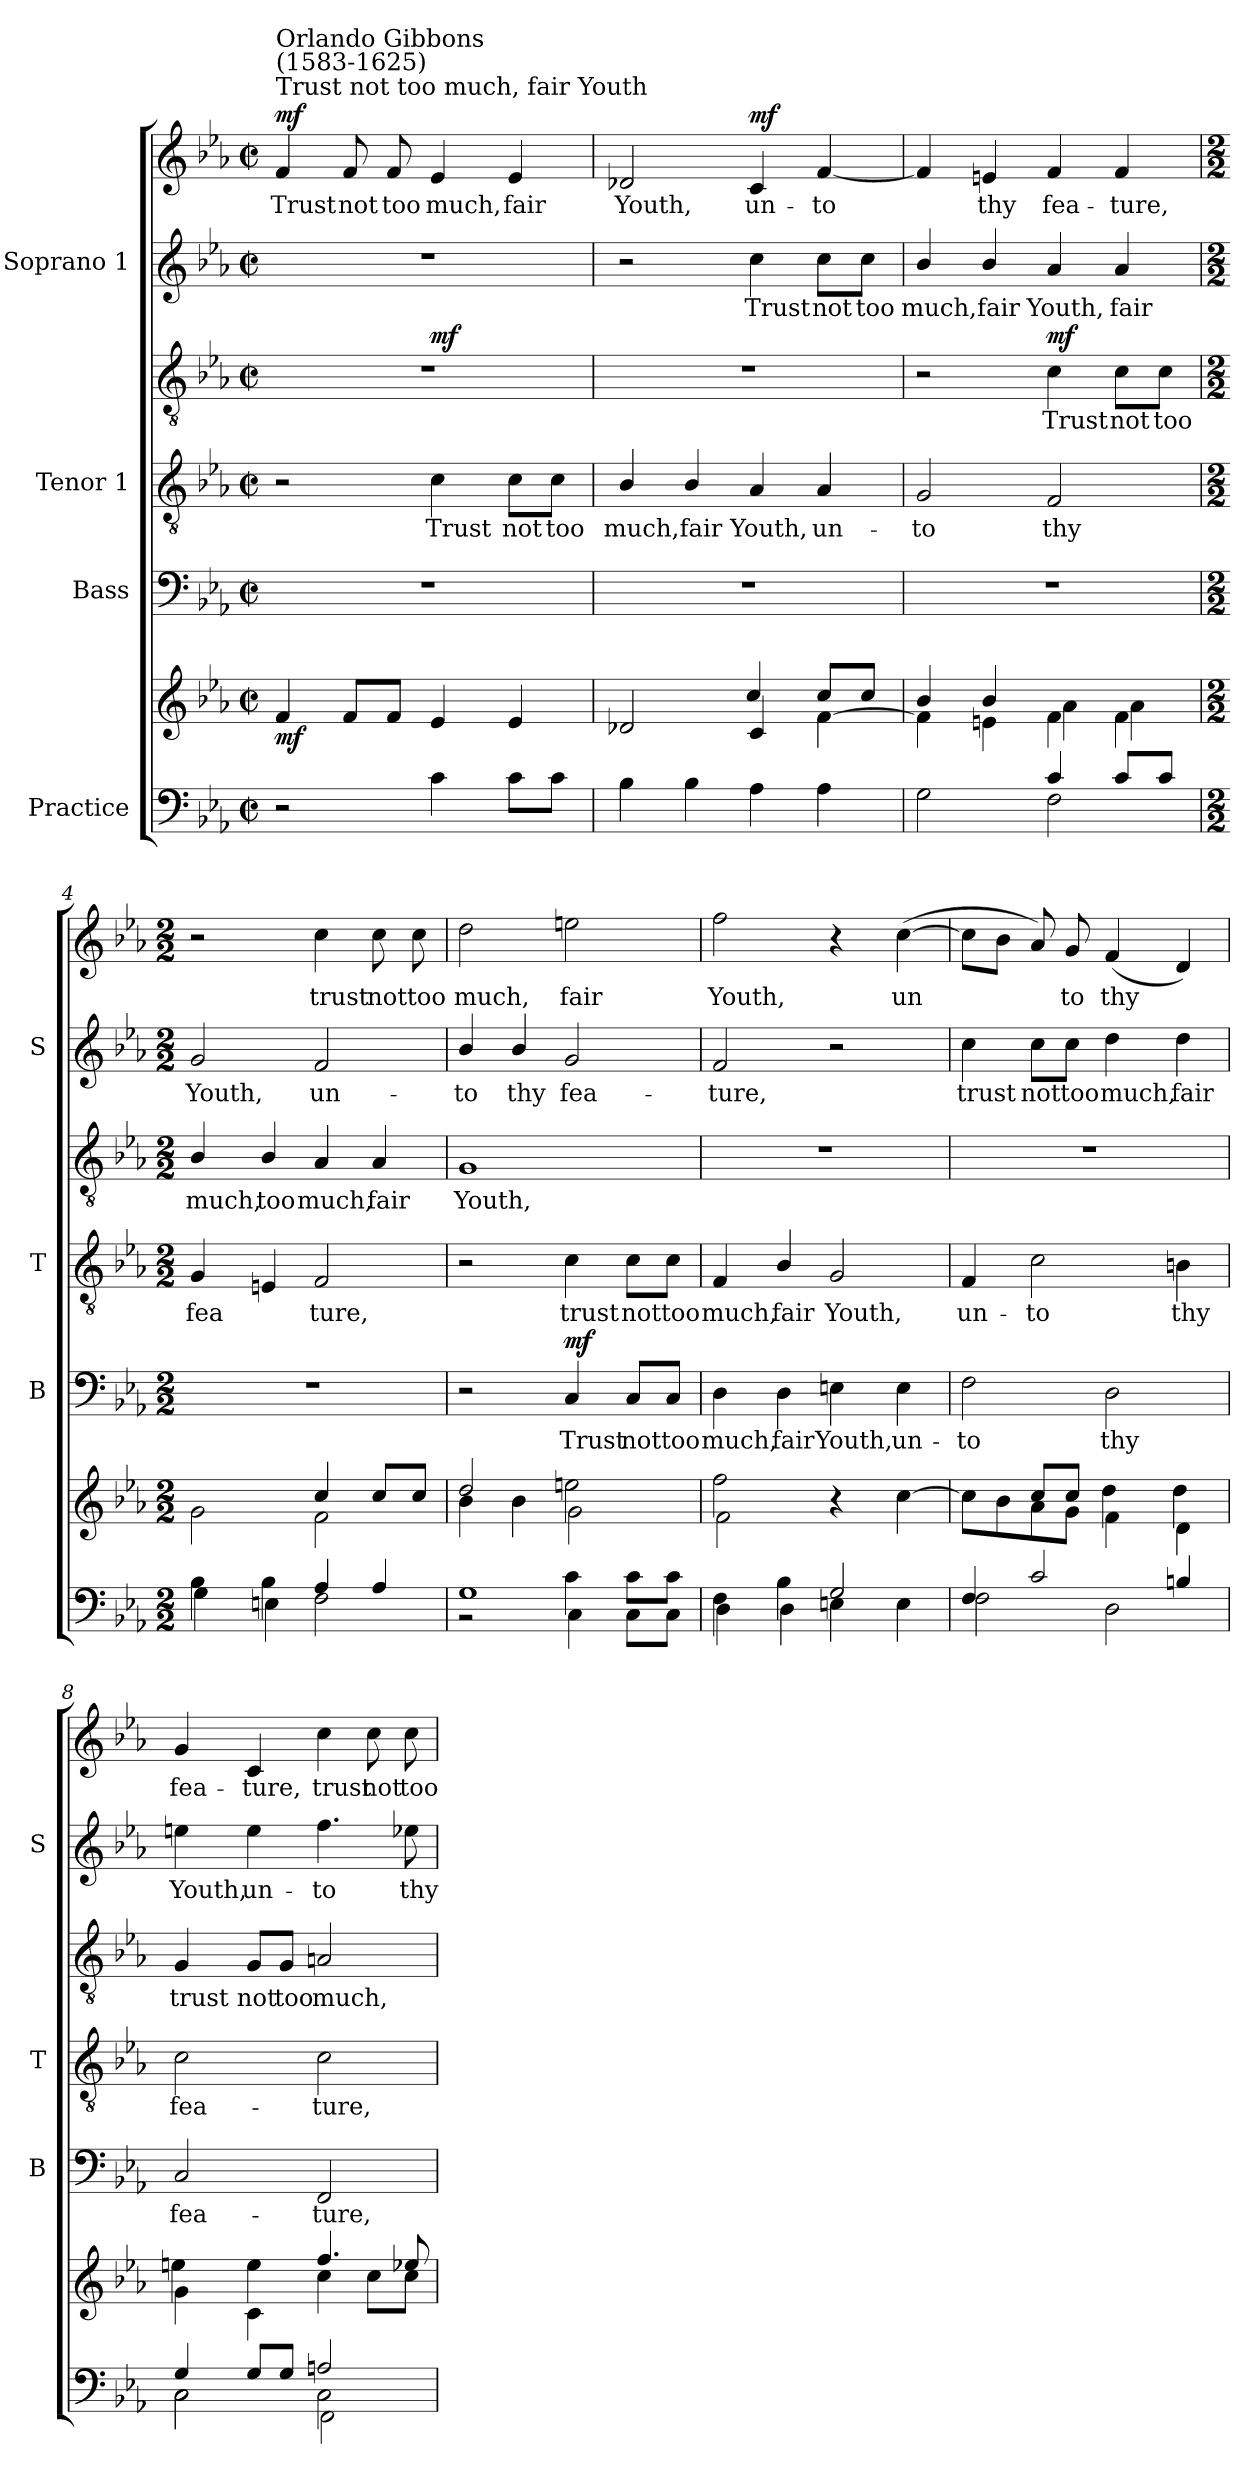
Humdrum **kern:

**kern	**kern	**dynam	**kern	**text	**dynam	**kern	**text	**kern	**text	**dynam	**kern	**text	**kern	**text	**dynam
*part4	*part4	*part4	*part3	*part3	*part3	*part2	*part2	*part2	*part2	*part2	*part1	*part1	*part1	*part1	*part1
*staff7	*staff6	*staff6/7	*staff5	*staff5	*staff5	*staff4	*staff4	*staff3	*staff3	*staff3/4	*staff2	*staff2	*staff1	*staff1	*staff1/2
*I"Practice	*	*	*I"Bass	*	*	*I"Tenor 1	*	*	*	*	*I"Soprano 1	*	*	*	*
*	*	*	*I'B	*	*	*I'T	*	*	*	*	*I'S	*	*	*	*
*clefF4	*clefG2	*	*clefF4	*	*	*clefGv2	*	*clefGv2	*	*	*clefG2	*	*clefG2	*	*
*k[b-e-a-]	*k[b-e-a-]	*	*k[b-e-a-]	*	*	*k[b-e-a-]	*	*k[b-e-a-]	*	*	*k[b-e-a-]	*	*k[b-e-a-]	*	*
*E-:	*E-:	*	*E-:	*	*	*E-:	*	*E-:	*	*	*E-:	*	*E-:	*	*
*M2/2	*M2/2	*	*M2/2	*	*	*M2/2	*	*M2/2	*	*	*M2/2	*	*M2/2	*	*
*met(c|)	*met(c|)	*	*met(c|)	*	*	*met(c|)	*	*met(c|)	*	*	*met(c|)	*	*met(c|)	*	*
=1	=1	=1	=1	=1	=1	=1	=1	=1	=1	=1	=1	=1	=1	=1	=1
*^	*^	*	*	*	*	*	*	*	*	*	*	*	*	*	*
*	*^	*	*	*	*	*	*	*	*	*	*	*	*	*	*	*	*
!	!	!	!	!	!	!	!	!	!	!	!	!	!	!	!	!LO:TX:a:t=Trust not too much, fair Youth	!	!
!	!	!	!	!	!	!	!	!	!	!	!	!	!	!	!	!LO:TX:a:t=Orlando Gibbons\n(1583-1625)	!	!
!	!	!	!	!	!LO:DY:b	!	!	!	!	!	!	!	!	!	!	!	!LO:LY:b	!LO:DY:b
1ryy	2r	1ryy	4f/	1ryy	mf	1r	.	.	2r	.	1r	.	.	1r	.	4f/	Trust	mf
!	!	!	!	!	!	!	!	!	!	!	!	!	!	!	!	!	!LO:LY:b	!
.	.	.	8f/L	.	.	.	.	.	.	.	.	.	.	.	.	8f/	not	.
!	!	!	!	!	!	!	!	!	!	!	!	!	!	!	!	!	!LO:LY:b	!
.	.	.	8f/J	.	.	.	.	.	.	.	.	.	.	.	.	8f/	too	.
!	!	!	!	!	!	!	!	!	!	!LO:LY:b	!	!	!LO:DY:b=2	!	!	!	!LO:LY:b	!
.	4c\	.	4e-/	.	.	.	.	.	4c\	Trust	.	.	mf	.	.	4e-/	much,	.
!	!	!	!	!	!	!	!	!	!	!LO:LY:b	!	!	!	!	!	!	!LO:LY:b	!
.	8c\L	.	4e-/	.	.	.	.	.	8c\L	not	.	.	.	.	.	4e-/	fair	.
!	!	!	!	!	!	!	!	!	!	!LO:LY:b	!	!	!	!	!	!	!	!
.	8c\J	.	.	.	.	.	.	.	8c\J	too	.	.	.	.	.	.	.	.
=2	=2	=2	=2	=2	=2	=2	=2	=2	=2	=2	=2	=2	=2	=2	=2	=2	=2	=2
!	!	!	!	!	!	!	!	!	!	!LO:LY:b	!	!	!	!	!	!	!LO:LY:b	!
1ryy	4B-\	1ryy	2d-X/	2ryy	.	1r	.	.	4B-/	much,	1r	.	.	2r	.	2d-X/	Youth,	.
!	!	!	!	!	!	!	!	!	!	!LO:LY:b	!	!	!	!	!	!	!	!
.	4B-\	.	.	.	.	.	.	.	4B-/	fair	.	.	.	.	.	.	.	.
!	!	!	!	!	!	!	!	!	!	!LO:LY:b	!	!	!	!	!LO:LY:b	!	!LO:LY:b	!LO:DY:b=2
.	4A-\	.	4c/	4cc/	.	.	.	.	4A-/	Youth,	.	.	.	4cc\	Trust	4c/	un-	mf
!	!	!	!	!	!	!	!	!	!	!LO:LY:b	!	!	!	!	!LO:LY:b	!	!LO:LY:b	!
.	4A-\	.	[<4f\	8cc/L	.	.	.	.	4A-/	un-	.	.	.	8cc\L	not	[4f/	-to	.
!	!	!	!	!	!	!	!	!	!	!	!	!	!	!	!LO:LY:b	!	!	!
.	.	.	.	8cc/J	.	.	.	.	.	.	.	.	.	8cc\J	too	.	.	.
=3	=3	=3	=3	=3	=3	=3	=3	=3	=3	=3	=3	=3	=3	=3	=3	=3	=3	=3
!	!	!	!	!	!	!	!	!	!	!LO:LY:b	!	!	!	!	!LO:LY:b	!	!	!
2ryy	2G\	1ryy	4f\]	4b-/	.	1r	.	.	2G/	to	2r	.	.	4b-/	much,	4f/]	.	.
!	!	!	!	!	!	!	!	!	!	!	!	!	!	!	!LO:LY:b	!	!LO:LY:b	!
.	.	.	4en\	4b-/	.	.	.	.	.	.	.	.	.	4b-/	fair	4en/	thy	.
!	!	!	!	!	!	!	!	!	!	!LO:LY:b	!	!LO:LY:b	!LO:DY:b	!	!LO:LY:b	!	!LO:LY:b	!
4c/	2F\	.	4f\	4a-\	.	.	.	.	2F/	thy	4c\	-Trust	mf	4a-/	Youth,	4f/	fea-	.
!	!	!	!	!	!	!	!	!	!	!	!	!LO:LY:b	!	!	!LO:LY:b	!	!LO:LY:b	!
8c/L	.	.	4f\	4a-\	.	.	.	.	.	.	8c\L	not	.	4a-/	fair	4f/	-ture,	.
!	!	!	!	!	!	!	!	!	!	!	!	!LO:LY:b	!	!	!	!	!	!
8c/J	.	.	.	.	.	.	.	.	.	.	8c\J	too	.	.	.	.	.	.
!!LO:LB:g=z
=4	=4	=4	=4	=4	=4	=4	=4	=4	=4	=4	=4	=4	=4	=4	=4	=4	=4	=4
*M2/2	*	*	*M2/2	*	*	*M2/2	*	*	*M2/2	*	*M2/2	*	*	*M2/2	*	*M2/2	*	*
!	!	!	!	!	!	!	!	!	!	!LO:LY:b	!	!LO:LY:b	!	!	!LO:LY:b	!	!	!
4B-\	4G\	1ryy	2ryy	2g\	.	1r	.	.	4G/	fea­	4B-/	much,	.	2g/	Youth,	2r	.	.
!	!	!	!	!	!	!	!	!	!	!	!	!LO:LY:b	!	!	!	!	!	!
4B-\	4En\	.	.	.	.	.	.	.	4En/	.	4B-/	too	.	.	.	.	.	.
!	!	!	!	!	!	!	!	!	!	!LO:LY:b	!	!LO:LY:b	!	!	!LO:LY:b	!	!LO:LY:b	!
4A-/	2F\	.	4cc/	2f\	.	.	.	.	2F/	ture,	4A-/	much,	.	2f/	un-	4cc\	trust	.
!	!	!	!	!	!	!	!	!	!	!	!	!LO:LY:b	!	!	!	!	!LO:LY:b	!
4A-/	.	.	8cc/L	.	.	.	.	.	.	.	4A-/	fair	.	.	.	8cc\	not	.
!	!	!	!	!	!	!	!	!	!	!	!	!	!	!	!	!	!LO:LY:b	!
.	.	.	8cc/J	.	.	.	.	.	.	.	.	.	.	.	.	8cc\	too	.
=5	=5	=5	=5	=5	=5	=5	=5	=5	=5	=5	=5	=5	=5	=5	=5	=5	=5	=5
!	!	!	!	!	!	!	!	!	!	!	!	!LO:LY:b	!	!	!LO:LY:b	!	!LO:LY:b	!
1G	2r	2ryy	2dd/	4b-\	.	2r	.	.	2r	.	1G	Youth,	.	4b-/	to	2dd\	-much,	.
!	!	!	!	!	!	!	!	!	!	!	!	!	!	!	!LO:LY:b	!	!	!
.	.	.	.	4b-\	.	.	.	.	.	.	.	.	.	4b-/	thy	.	.	.
!	!	!	!	!	!	!	!LO:LY:b	!LO:DY:b	!	!LO:LY:b	!	!	!	!	!LO:LY:b	!	!LO:LY:b	!
.	4c\	4C\	2een\	2g\	.	4C/	Trust	mf	4c\	trust	.	.	.	2g/	fea-	2een\	fair	.
!	!	!	!	!	!	!	!LO:LY:b	!	!	!LO:LY:b	!	!	!	!	!	!	!	!
.	8c\L	8C\L	.	.	.	8C/L	not	.	8c\L	not	.	.	.	.	.	.	.	.
!	!	!	!	!	!	!	!LO:LY:b	!	!	!LO:LY:b	!	!	!	!	!	!	!	!
.	8c\J	8C\J	.	.	.	8C/J	too	.	8c\J	too	.	.	.	.	.	.	.	.
=6	=6	=6	=6	=6	=6	=6	=6	=6	=6	=6	=6	=6	=6	=6	=6	=6	=6	=6
!	!	!	!	!	!	!	!LO:LY:b	!	!	!LO:LY:b	!	!	!	!	!LO:LY:b	!	!LO:LY:b	!
1ryy	4F\	4D\	2ff\	2f\	.	4D\	much,	.	4F/	much,	1r	.	.	2f/	ture,	2ff\	-Youth,	.
!	!	!	!	!	!	!	!LO:LY:b	!	!	!LO:LY:b	!	!	!	!	!	!	!	!
.	4B-\	4D\	.	.	.	4D\	fair	.	4B-/	fair	.	.	.	.	.	.	.	.
!	!	!	!	!	!	!	!LO:LY:b	!	!	!LO:LY:b	!	!	!	!	!	!	!	!
.	2G/	4En\	4r	2ryy	.	4En\	Youth,	.	2G/	Youth,	.	.	.	2r	.	4r	.	.
!	!	!	!	!	!	!	!LO:LY:b	!	!	!	!	!	!	!	!	!	!LO:LY:b	!
.	.	4E\	[<4cc\	.	.	4E\	un-	.	.	.	.	.	.	.	.	(>[4cc\	un­	.
=7	=7	=7	=7	=7	=7	=7	=7	=7	=7	=7	=7	=7	=7	=7	=7	=7	=7	=7
!	!	!	!	!	!	!	!LO:LY:b	!	!	!LO:LY:b	!	!	!	!	!LO:LY:b	!	!	!
1ryy	4F/	2F\	8cc\L]	4cc\	.	2F\	-to	.	4F/	un-	1r	.	.	4cc\	trust	8cc\L]	.	.
.	.	.	8b-\	.	.	.	.	.	.	.	.	.	.	.	.	8b-\J	.	.
!	!	!	!	!	!	!	!	!	!	!LO:LY:b	!	!	!	!	!LO:LY:b	!	!	!
.	2c/	.	8a-\	8cc/L	.	.	.	.	2c\	-to	.	.	.	8cc\L	not	8a-/)	.	.
!	!	!	!	!	!	!	!	!	!	!	!	!	!	!	!LO:LY:b	!	!LO:LY:b	!
.	.	.	8g\J	8cc/J	.	.	.	.	.	.	.	.	.	8cc\J	too	8g/	to	.
!	!	!	!	!	!	!	!LO:LY:b	!	!	!	!	!	!	!	!LO:LY:b	!	!LO:LY:b	!
.	.	2D\	4f\	4dd\	.	2D\	thy	.	.	.	.	.	.	4dd\	much,	(<4f/	thy	.
!	!	!	!	!	!	!	!	!	!	!LO:LY:b	!	!	!	!	!LO:LY:b	!	!	!
.	4Bn/	.	4d\	4dd\	.	.	.	.	4Bn\	thy	.	.	.	4dd\	fair	4d/)	.	.
!!LO:PB:g=z
=8	=8	=8	=8	=8	=8	=8	=8	=8	=8	=8	=8	=8	=8	=8	=8	=8	=8	=8
!	!	!	!	!	!	!	!LO:LY:b	!	!	!LO:LY:b	!	!LO:LY:b	!	!	!LO:LY:b	!	!LO:LY:b	!
4G/	2C\	2C\	4g\	4een\	.	2C/	fea-	.	2c\	fea-	4G/	trust	.	4een\	Youth,	4g/	fea-	.
!	!	!	!	!	!	!	!	!	!	!	!	!LO:LY:b	!	!	!LO:LY:b	!	!LO:LY:b	!
8G/L	.	.	4c\	4ee\	.	.	.	.	.	.	8G/L	not	.	4ee\	un-	4c/	-ture,	.
!	!	!	!	!	!	!	!	!	!	!	!	!LO:LY:b	!	!	!	!	!	!
8G/J	.	.	.	.	.	.	.	.	.	.	8G/J	too	.	.	.	.	.	.
!	!	!	!	!	!	!	!LO:LY:b	!	!	!LO:LY:b	!	!LO:LY:b	!	!	!LO:LY:b	!	!LO:LY:b	!
2An/	2C\	2FF\	4cc\	4.ff/	.	2FF/	-ture,	.	2c\	-ture,	2An/	much,	.	4.ff\	-to	4cc\	trust	.
!	!	!	!	!	!	!	!	!	!	!	!	!	!	!	!	!	!LO:LY:b	!
.	.	.	8cc\L	.	.	.	.	.	.	.	.	.	.	.	.	8cc\	not	.
!	!	!	!	!	!	!	!	!	!	!	!	!	!	!	!LO:LY:b	!	!LO:LY:b	!
.	.	.	8cc\J	8ee-X/	.	.	.	.	.	.	.	.	.	8ee-X\	thy	8cc\	too	.
*v	*v	*v	*	*	*	*	*	*	*	*	*	*	*	*	*	*	*	*
*	*v	*v	*	*	*	*	*	*	*	*	*	*	*	*	*	*
=	=	=	=	=	=	=	=	=	=	=	=	=	=	=	=
*-	*-	*-	*-	*-	*-	*-	*-	*-	*-	*-	*-	*-	*-	*-	*-
